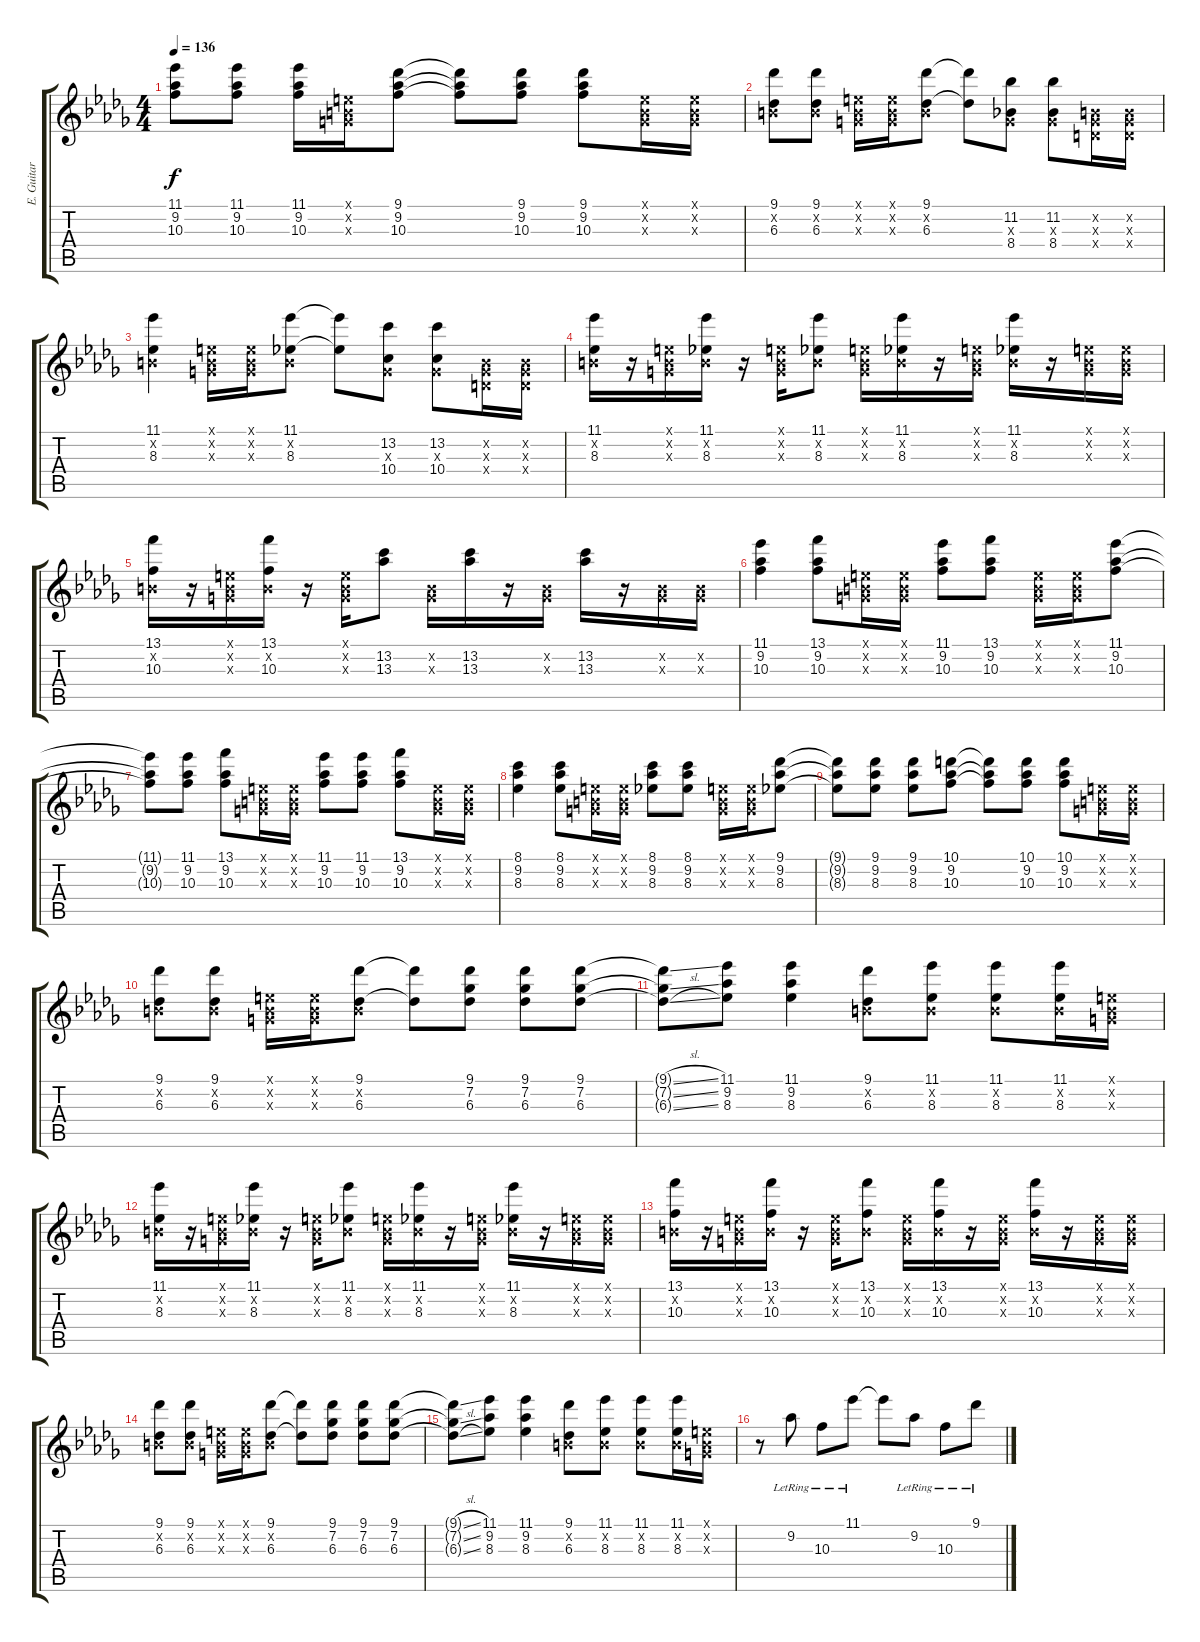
\track ("E. Guitar I" "E. Guitar ") {instrument electricguitarclean}
\staff {score tabs}
\tuning (E4 B3 G3 D3 A2 E2) {hide}
\ts (4 4)
\tempo 136
\clef g2
\ks db
(11.1{t} 9.2{t} 10.3{t}).8{dy f} (11.1 9.2 10.3).8 (11.1 9.2 10.3).16 (0.1{x} 0.2{x} 0.3{x}).16 (9.1 9.2 10.3).8 (9.1{t} 9.2{t} 10.3{t}).8 (9.1 9.2 10.3).8 (9.1 9.2 10.3).8 (0.1{x} 0.2{x} 0.3{x}).16 (0.1{x} 0.2{x} 0.3{x}).16 |
(9.1 0.2{x} 6.3).8 (9.1 0.2{x} 6.3).8 (0.1{x} 0.2{x} 0.3{x}).16 (0.1{x} 0.2{x} 0.3{x}).16 (9.1 0.2{x} 6.3).8 (9.1{t} 6.3{t}).8 (11.2 0.3{x} 8.4).8 (11.2 0.3{x} 8.4).8 (0.2{x} 0.3{x} 0.4{x}).16 (0.2{x} 0.3{x} 0.4{x}).16 |
(11.1 0.2{x} 8.3).4 (0.1{x} 0.2{x} 0.3{x}).16 (0.1{x} 0.2{x} 0.3{x}).16 (11.1 0.2{x} 8.3).8 (11.1{t} 8.3{t}).8 (13.2 0.3{x} 10.4).8 (13.2 0.3{x} 10.4).8 (0.2{x} 0.3{x} 0.4{x}).16 (0.2{x} 0.3{x} 0.4{x}).16 |
(11.1 0.2{x} 8.3).16 r.16 (0.1{x} 0.2{x} 0.3{x}).16 (11.1 0.2{x} 8.3).16 r.16 (0.1{x} 0.2{x} 0.3{x}).16 (11.1 0.2{x} 8.3).8 (0.1{x} 0.2{x} 0.3{x}).16 (11.1 0.2{x} 8.3).16 r.16 (0.1{x} 0.2{x} 0.3{x}).16 (11.1 0.2{x} 8.3).16 r.16 (0.1{x} 0.2{x} 0.3{x}).16 (0.1{x} 0.2{x} 0.3{x}).16 |
(13.1 0.2{x} 10.3).16 r.16 (0.1{x} 0.2{x} 0.3{x}).16 (13.1 0.2{x} 10.3).16 r.16 (0.1{x} 0.2{x} 0.3{x}).16 (13.2 13.3).8 (0.2{x} 0.3{x}).16 (13.2 13.3).16 r.16 (0.2{x} 0.3{x}).16 (13.2 13.3).16 r.16 (0.2{x} 0.3{x}).16 (0.2{x} 0.3{x}).16 |
(11.1 9.2 10.3).4 (13.1 9.2 10.3).8 (0.1{x} 0.2{x} 0.3{x}).16 (0.1{x} 0.2{x} 0.3{x}).16 (11.1 9.2 10.3).8 (13.1 9.2 10.3).8 (0.1{x} 0.2{x} 0.3{x}).16 (0.1{x} 0.2{x} 0.3{x}).16 (11.1 9.2 10.3).8 |
(11.1{t} 9.2{t} 10.3{t}).8 (11.1 9.2 10.3).8 (13.1 9.2 10.3).8 (0.1{x} 0.2{x} 0.3{x}).16 (0.1{x} 0.2{x} 0.3{x}).16 (11.1 9.2 10.3).8 (11.1 9.2 10.3).8 (13.1 9.2 10.3).8 (0.1{x} 0.2{x} 0.3{x}).16 (0.1{x} 0.2{x} 0.3{x}).16 |
(8.1 9.2 8.3).4 (8.1 9.2 8.3).8 (0.1{x} 0.2{x} 0.3{x}).16 (0.1{x} 0.2{x} 0.3{x}).16 (8.1 9.2 8.3).8 (8.1 9.2 8.3).8 (0.1{x} 0.2{x} 0.3{x}).16 (0.1{x} 0.2{x} 0.3{x}).16 (9.1 9.2 8.3).8 |
(9.1{t} 9.2{t} 8.3{t}).8 (9.1 9.2 8.3).8 (9.1 9.2 8.3).8 (10.1 9.2 10.3).8 (10.1{t} 9.2{t} 10.3{t}).8 (10.1 9.2 10.3).8 (10.1 9.2 10.3).8 (0.1{x} 0.2{x} 0.3{x}).16 (0.1{x} 0.2{x} 0.3{x}).16 |
(9.1 0.2{x} 6.3).8 (9.1 0.2{x} 6.3).8 (0.1{x} 0.2{x} 0.3{x}).16 (0.1{x} 0.2{x} 0.3{x}).16 (9.1 0.2{x} 6.3).8 (9.1{t} 6.3{t}).8 (9.1 7.2 6.3).8 (9.1 7.2 6.3).8 (9.1 7.2 6.3).8 |
(9.1{sl t} 7.2{sl t} 6.3{sl t}).8 (11.1 9.2 8.3).8 (11.1 9.2 8.3).4 (9.1 0.2{x} 6.3).8 (11.1 0.2{x} 8.3).8 (11.1 0.2{x} 8.3).8 (11.1 0.2{x} 8.3).16 (0.1{x} 0.2{x} 0.3{x}).16 |
(11.1 0.2{x} 8.3).16 r.16 (0.1{x} 0.2{x} 0.3{x}).16 (11.1 0.2{x} 8.3).16 r.16 (0.1{x} 0.2{x} 0.3{x}).16 (11.1 0.2{x} 8.3).8 (0.1{x} 0.2{x} 0.3{x}).16 (11.1 0.2{x} 8.3).16 r.16 (0.1{x} 0.2{x} 0.3{x}).16 (11.1 0.2{x} 8.3).16 r.16 (0.1{x} 0.2{x} 0.3{x}).16 (0.1{x} 0.2{x} 0.3{x}).16 |
(13.1 0.2{x} 10.3).16 r.16 (0.1{x} 0.2{x} 0.3{x}).16 (13.1 0.2{x} 10.3).16 r.16 (0.1{x} 0.2{x} 0.3{x}).16 (13.1 0.2{x} 10.3).8 (0.1{x} 0.2{x} 0.3{x}).16 (13.1 0.2{x} 10.3).16 r.16 (0.1{x} 0.2{x} 0.3{x}).16 (13.1 0.2{x} 10.3).16 r.16 (0.1{x} 0.2{x} 0.3{x}).16 (0.1{x} 0.2{x} 0.3{x}).16 |
(9.1 0.2{x} 6.3).8 (9.1 0.2{x} 6.3).8 (0.1{x} 0.2{x} 0.3{x}).16 (0.1{x} 0.2{x} 0.3{x}).16 (9.1 0.2{x} 6.3).8 (9.1{t} 6.3{t}).8 (9.1 7.2 6.3).8 (9.1 7.2 6.3).8 (9.1 7.2 6.3).8 |
(9.1{sl t} 7.2{sl t} 6.3{sl t}).8 (11.1 9.2 8.3).8 (11.1 9.2 8.3).4 (9.1 0.2{x} 6.3).8 (11.1 0.2{x} 8.3).8 (11.1 0.2{x} 8.3).8 (11.1 0.2{x} 8.3).16 (0.1{x} 0.2{x} 0.3{x}).16 |
r.8 9.2{lr}.8 10.3{lr}.8 11.1{lr}.8 11.1{t}.8 9.2{lr}.8 10.3{lr}.8 9.1{lr}.8
